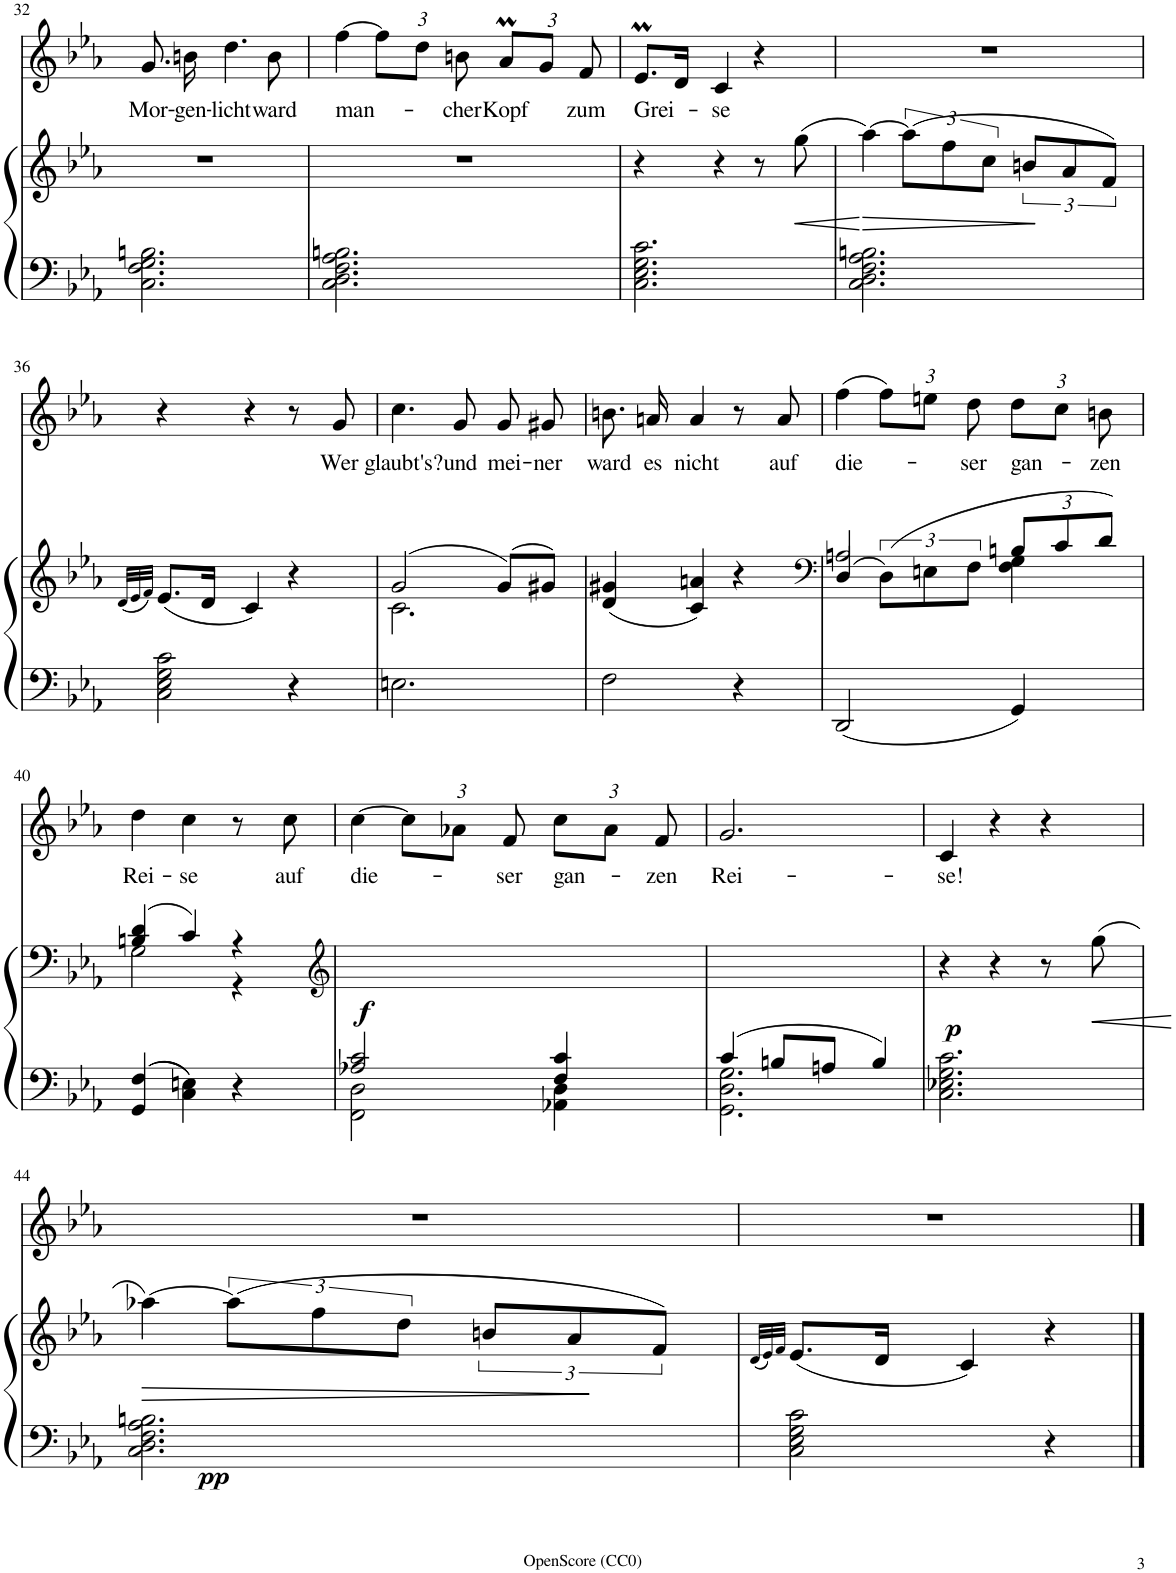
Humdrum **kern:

**kern	**kern	**dynam	**kern	**text
*part2	*part2	*part2	*part1	*part1
*staff3	*staff2	*staff2/3	*staff1	*staff1
*I"Pianoforte	*	*	*I"Singstimme Voice	*
*I'Pno	*	*	*	*
!!LO:PB:g=z
*clefF4	*clefG2	*	*clefG2	*
*k[b-e-a-]	*k[b-e-a-]	*	*k[b-e-a-]	*
*M3/4	*M3/4	*	*M3/4	*
=32	=32	=32	=32	=32
!	!	!	!	!LO:LY:b
2.C\ 2.F\ 2.G\ 2.Bn\	2.r	.	8.g/	Mor-
!	!	!	!	!LO:LY:b
.	.	.	16bn\	-gen-
!	!	!	!	!LO:LY:b
.	.	.	4.dd\	-licht
!	!	!	!	!LO:LY:b
.	.	.	8b\	ward
=33	=33	=33	=33	=33
!	!	!	!	!LO:LY:b
2.C\ 2.D\ 2.F\ 2.A-\ 2.Bn\	2.r	.	[4ff\	man-
*	*	*	*Xbrackettup	*
.	.	.	12ff\L]	.
.	.	.	12dd\J	.
!	!	!	!	!LO:LY:b
.	.	.	12bn\	-cher
!	!	!	!	!LO:LY:b
.	.	.	12a-M/L	Kopf
.	.	.	12g/J	.
!	!	!	!	!LO:LY:b
.	.	.	12f/	zum
=34	=34	=34	=34	=34
!	!	!	!	!LO:LY:b
2.C\ 2.E-\ 2.G\ 2.c\	4r	.	8.e-M/L	Grei-
.	.	.	16d/Jk	.
!	!	!	!	!LO:LY:b
.	4r	.	4c/	-se
.	8r	.	4r	.
!	!	!LO:HP:b	!	!
.	(8gg\	<	.	.
.	.	[	.	.
=35	=35	=35	=35	=35
!	!	!LO:HP:b	!	!
2.C\ 2.D\ 2.F\ 2.A-\ 2.Bn\	[4aa-\)	>	2.r	.
.	(12aa-\L]	.	.	.
.	12ff\	.	.	.
.	12cc\J	.	.	.
.	12bn/L	.	.	.
.	12a-/	.	.	.
.	12f/J)	.	.	.
.	.	]	.	.
!!LO:LB:g=z
=36	=36	=36	=36	=36
.	(32qd/LLL	.	.	.
.	32qe-/	.	.	.
.	32qf/JJJ)	.	.	.
2C\ 2E-\ 2G\ 2c\	(8.e-/L	.	4r	.
.	16d/Jk	.	.	.
.	4c/)	.	4r	.
4r	4r	.	8r	.
!	!	!	!	!LO:LY:b
.	.	.	8g/	Wer
=37	=37	=37	=37	=37
*	*^	*	*	*
!	!	!	!	!	!LO:LY:b
2.En\	(2g/	2.c\	.	4.cc\	glaubt's?
!	!	!	!	!	!LO:LY:b
.	.	.	.	8g/	und
!	!	!	!	!	!LO:LY:b
.	(8g/L)	.	.	8g/	mei-
!	!	!	!	!	!LO:LY:b
.	8g#X/J)	.	.	8g#X/	-ner
*	*v	*v	*	*	*
=38	=38	=38	=38	=38
!	!	!	!	!LO:LY:b
2F\	(4d/ 4g#X/	.	8.bn\	ward
!	!	!	!	!LO:LY:b
.	.	.	16an/	es
!	!	!	!	!LO:LY:b
.	4c/ 4an/)	.	4a/	nicht
4r	4r	.	8r	.
!	!	!	!	!LO:LY:b
.	.	.	8a/	auf
=39	=39	=39	=39	=39
*	*clefF4	*	*	*
*	*^	*	*	*
!	!	!	!	!	!LO:LY:b
2DD/	(4D/	2An/	.	(4ff\	die-
.	(12D\L)	.	.	12ff\L)	.
.	12En\	.	.	12een\J	.
!	!	!	!	!	!LO:LY:b
.	12F\J	.	.	12dd\	-ser
*	*Xbrackettup	*	*	*	*
!	!	!	!	!	!LO:LY:b
4GG/	12Bn/L	4F\ 4G\	.	12dd\L	gan-
.	12c/	.	.	12cc\J	.
!	!	!	!	!	!LO:LY:b
.	12d/J)	.	.	12bn\	-zen
!!LO:LB:g=z
=40	=40	=40	=40	=40	=40
!	!	!	!	!	!LO:LY:b
4GG/ 4F/	(4Bn/ 4d/	2G\	.	4dd\	Rei-
!	!	!	!	!	!LO:LY:b
4C\ 4En\	4c/)	.	.	4cc\	-se
4r	4r	4r	.	8r	.
!	!	!	!	!	!LO:LY:b
.	.	.	.	8cc\	auf
*	*v	*v	*	*	*
=41	=41	=41	=41	=41
*	*clefG2	*	*	*
*^	*	*	*	*
!	!	!	!LO:DY:b	!	!LO:LY:b
2A-X/ 2c/	2FF\ 2D\	2.ryy	f	[4cc\	die-
.	.	.	.	12cc\L]	.
.	.	.	.	12a-X\J	.
!	!	!	!	!	!LO:LY:b
.	.	.	.	12f/	-ser
!	!	!	!	!	!LO:LY:b
4F/ 4c/	4AA-X\ 4D\	.	.	12cc\L	gan-
.	.	.	.	12a-\J	.
!	!	!	!	!	!LO:LY:b
.	.	.	.	12f/	-zen
=42	=42	=42	=42	=42	=42
!	!	!	!	!	!LO:LY:b
4c/	2.GG\ 2.D\ 2.G\	2.ryy	.	2.g/	Rei-
8Bn/L	.	.	.	.	.
8An/J	.	.	.	.	.
4B/	.	.	.	.	.
*v	*v	*	*	*	*
=43	=43	=43	=43	=43
!	!	!LO:DY:b	!	!LO:LY:b
2.C\ 2.E-X\ 2.G\ 2.c\	4r	p	4c/	-se!
.	4r	.	4r	.
.	8r	.	4r	.
!	!	!LO:HP:b	!	!
.	(8gg\	<	.	.
.	.	[	.	.
!!LO:LB:g=z
=44	=44	=44	=44	=44
!	!	!LO:HP:b	!	!
!	!	!LO:DY:n=1:b=2	!	!
2.C\ 2.D\ 2.F\ 2.A-\ 2.Bn\	[4aa-X\)	> pp	2.r	.
*	*brackettup	*	*	*
.	(12aa-\L]	.	.	.
.	12ff\	.	.	.
.	12dd\J	.	.	.
.	12bn/L	.	.	.
.	12a-/	.	.	.
.	12f/J)	.	.	.
.	.	]	.	.
=45	=45	=45	=45	=45
.	(32qd/LLL	.	.	.
.	32qe-/)	.	.	.
.	32qf/JJJ	.	.	.
2C\ 2E-\ 2G\ 2c\	(8.e-/L	.	2.r	.
.	16d/Jk	.	.	.
.	4c/)	.	.	.
4r	4r	.	.	.
==	==	==	==	==
*-	*-	*-	*-	*-
